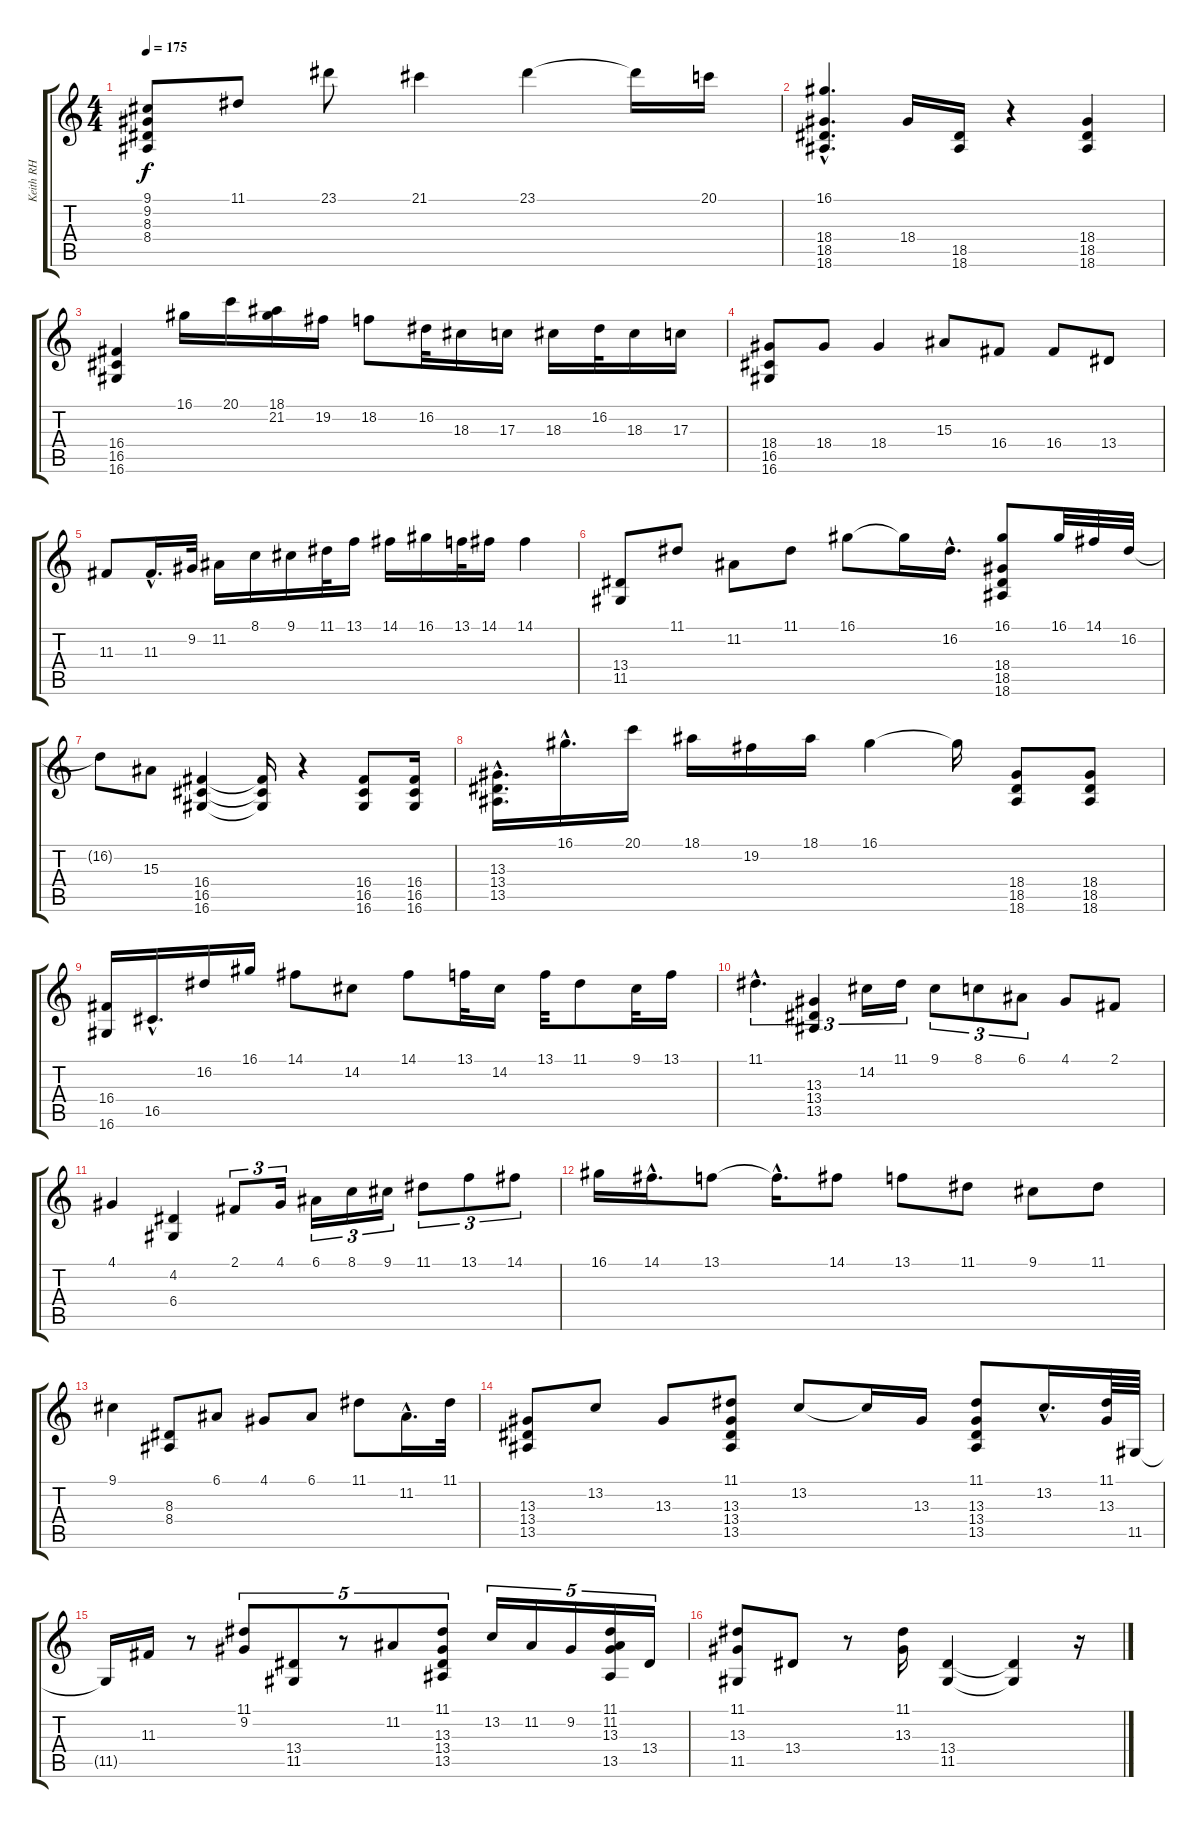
\track ("Keith RH" "Keith RH") {instrument clavinet}
\staff {score tabs}
\tuning (E4 B3 G3 D3 A2 E2) {hide}
\ts (4 4)
\tempo 175
\clef g2
\ks c
(9.1 9.2 8.3 8.4).8{dy f} 11.1.8 23.1.8 21.1.4 23.1.4 23.1{t}.16 20.1.16 |
(16.1{hac} 18.4{hac} 18.5{hac} 18.6{hac}).4{d} 18.4.16 (18.5 18.6).16 r.4 (18.4 18.5 18.6).4 |
(16.4 16.5 16.6).4 16.1.16 20.1.16 (18.1 21.2).16 19.2.16 18.2.8 16.2.32 18.3.16 17.3.16 18.3.16 16.2.32 18.3.16 17.3.16 |
(18.4 16.5 16.6).8 18.4.8 18.4.4 15.3.8 16.4.8 16.4.8 13.4.8 |
11.3.8 11.3{hac}.16{d} 9.2.32 11.2.16 8.1.16 9.1.16 11.1.32 13.1.16 14.1.16 16.1.16 13.1.32 14.1.16 14.1.4 |
(13.4 11.5).8 11.1.8 11.2.8 11.1.8 16.1.8 16.1{t}.16 16.2{hac}.16{d} (16.1 18.4 18.5 18.6).8 16.1.32 14.1.32 16.2.32 |
16.2{t}.8 15.3.8 (16.4 16.5 16.6).4 (16.4{t} 16.5{t} 16.6{t}).16 r.4 (16.4 16.5 16.6).8 (16.4 16.5 16.6).16 |
(13.3{hac} 13.4{hac} 13.5{hac}).16{d} 16.1{hac}.16{d} 20.1.16 18.1.16 19.2.16 18.1.16 16.1.4 16.1{t}.16 (18.4 18.5 18.6).8 (18.4 18.5 18.6).8 |
(16.4 16.6).16 16.5{hac}.16{d} 16.2.16 16.1.16 14.1.8 14.2.8 14.1.8 13.1.32 14.2.16 13.1.32 11.1.8 9.1.32 13.1.16 |
11.1{hac}.4{d tu (3 2)} (13.3 13.4 13.5).4{tu (3 2)} 14.2.16{tu (3 2)} 11.1.16{tu (3 2)} 9.1.8{tu (3 2)} 8.1.8{tu (3 2)} 6.1.8{tu (3 2)} 4.1.8 2.1.8 |
4.1.4 (4.2 6.4).4 2.1.8{tu (3 2)} 4.1.16{tu (3 2)} 6.1.16{tu (3 2)} 8.1.16{tu (3 2)} 9.1.16{tu (3 2)} 11.1.8{tu (3 2)} 13.1.8{tu (3 2)} 14.1.8{tu (3 2)} |
16.1.16 14.1{hac}.16{d} 13.1.8 13.1{hac t}.16{d} 14.1.8 13.1.8 11.1.8 9.1.8 11.1.8 |
9.1.4 (8.3 8.4).8 6.1.8 4.1.8 6.1.8 11.1.8 11.2{hac}.16{d} 11.1.32 |
(13.3 13.4 13.5).8 13.2.8 13.3.8 (11.1 13.3 13.4 13.5).8 13.2.8 13.2{t}.16 13.3.16 (11.1 13.3 13.4 13.5).8 13.2{hac}.16{d} (11.1 13.3).64 11.5.64 |
11.5{t}.16 11.3.16 r.8 (11.1 9.2).8{tu (5 4)} (13.4 11.5).8{tu (5 4)} r.8{tu (5 4)} 11.2.8{tu (5 4)} (11.1 13.3 13.4 13.5).8{tu (5 4)} 13.2.16{tu (5 4)} 11.2.16{tu (5 4)} 9.2.16{tu (5 4)} (11.1 11.2 13.3 13.5).16{tu (5 4)} 13.4.16{tu (5 4)} |
(11.1 13.3 11.5).8 13.4.8 r.8 (11.1 13.3).16 (13.4 11.5).4 (13.4{t} 11.5{t}).4 r.16
